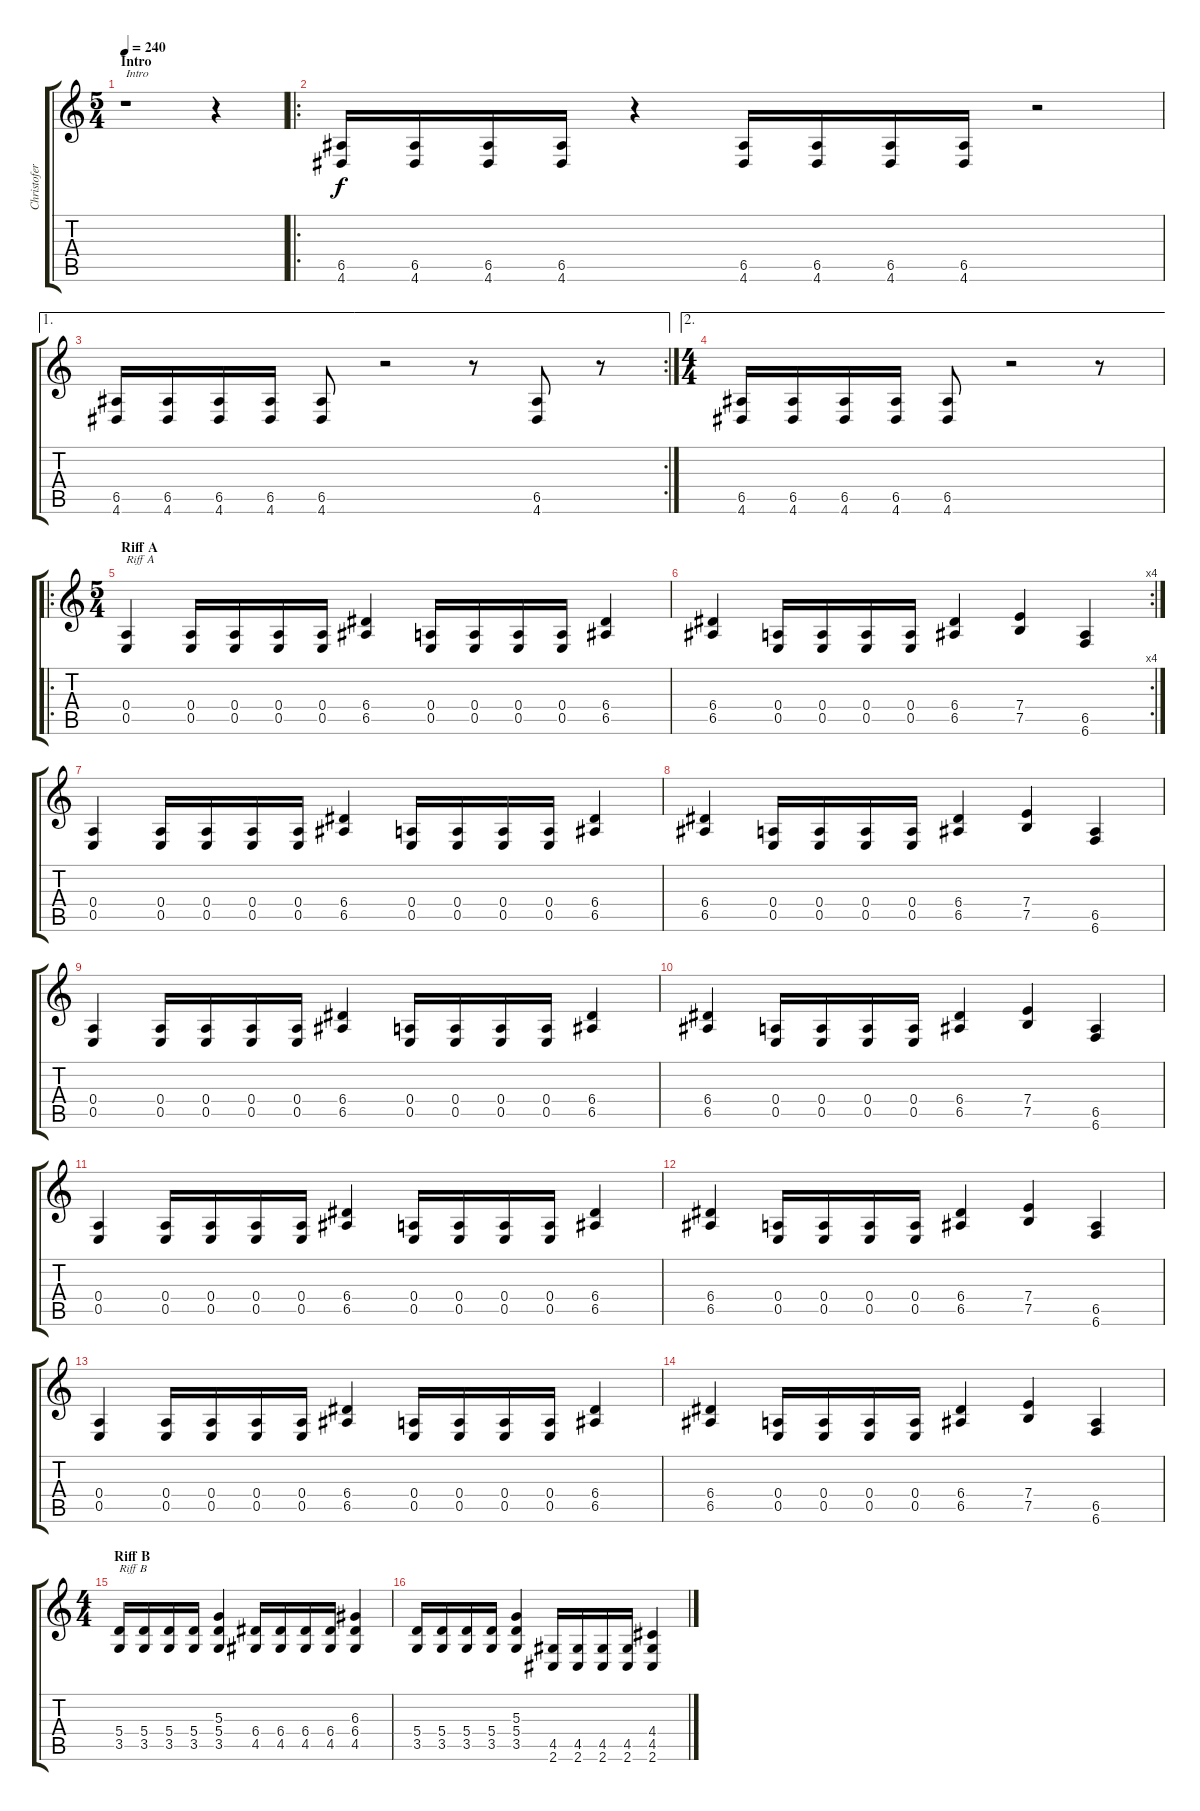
\track ("Christofer" "Christofer") {instrument distortionguitar}
\staff {score tabs}
\tuning (B3 Gb3 D3 A2 E2 B1) {hide}
\ts (5 4)
\section ("" "Intro")
\tempo 240
\clef g2
\ks c
r.1{txt "Intro" dy f instrument distortionguitar} r.4 |
\ro
(6.5 4.6).16 (6.5 4.6).16 (6.5 4.6).16 (6.5 4.6).16 r.4 (6.5 4.6).16 (6.5 4.6).16 (6.5 4.6).16 (6.5 4.6).16 r.2 |
\ae 1
\rc 2
(6.5 4.6).16 (6.5 4.6).16 (6.5 4.6).16 (6.5 4.6).16 (6.5 4.6).8 r.2 r.8 (6.5 4.6).8 r.8 |
\ae 2
\ts (4 4)
(6.5 4.6).16 (6.5 4.6).16 (6.5 4.6).16 (6.5 4.6).16 (6.5 4.6).8 r.2 r.8 |
\ro
\ts (5 4)
\section ("" "Riff A")
(0.4 0.5).4{txt "Riff A"} (0.4 0.5).16 (0.4 0.5).16 (0.4 0.5).16 (0.4 0.5).16 (6.4 6.5).4 (0.4 0.5).16 (0.4 0.5).16 (0.4 0.5).16 (0.4 0.5).16 (6.4 6.5).4 |
\rc 4
(6.4 6.5).4 (0.4 0.5).16 (0.4 0.5).16 (0.4 0.5).16 (0.4 0.5).16 (6.4 6.5).4 (7.4 7.5).4 (6.5 6.6).4 |
(0.4 0.5).4 (0.4 0.5).16 (0.4 0.5).16 (0.4 0.5).16 (0.4 0.5).16 (6.4 6.5).4 (0.4 0.5).16 (0.4 0.5).16 (0.4 0.5).16 (0.4 0.5).16 (6.4 6.5).4 |
(6.4 6.5).4 (0.4 0.5).16 (0.4 0.5).16 (0.4 0.5).16 (0.4 0.5).16 (6.4 6.5).4 (7.4 7.5).4 (6.5 6.6).4 |
(0.4 0.5).4 (0.4 0.5).16 (0.4 0.5).16 (0.4 0.5).16 (0.4 0.5).16 (6.4 6.5).4 (0.4 0.5).16 (0.4 0.5).16 (0.4 0.5).16 (0.4 0.5).16 (6.4 6.5).4 |
(6.4 6.5).4 (0.4 0.5).16 (0.4 0.5).16 (0.4 0.5).16 (0.4 0.5).16 (6.4 6.5).4 (7.4 7.5).4 (6.5 6.6).4 |
(0.4 0.5).4 (0.4 0.5).16 (0.4 0.5).16 (0.4 0.5).16 (0.4 0.5).16 (6.4 6.5).4 (0.4 0.5).16 (0.4 0.5).16 (0.4 0.5).16 (0.4 0.5).16 (6.4 6.5).4 |
(6.4 6.5).4 (0.4 0.5).16 (0.4 0.5).16 (0.4 0.5).16 (0.4 0.5).16 (6.4 6.5).4 (7.4 7.5).4 (6.5 6.6).4 |
(0.4 0.5).4 (0.4 0.5).16 (0.4 0.5).16 (0.4 0.5).16 (0.4 0.5).16 (6.4 6.5).4 (0.4 0.5).16 (0.4 0.5).16 (0.4 0.5).16 (0.4 0.5).16 (6.4 6.5).4 |
(6.4 6.5).4 (0.4 0.5).16 (0.4 0.5).16 (0.4 0.5).16 (0.4 0.5).16 (6.4 6.5).4 (7.4 7.5).4 (6.5 6.6).4 |
\ts (4 4)
\section ("" "Riff B")
(5.4 3.5).16{txt "Riff B"} (5.4 3.5).16 (5.4 3.5).16 (5.4 3.5).16 (5.3 5.4 3.5).4 (6.4 4.5).16 (6.4 4.5).16 (6.4 4.5).16 (6.4 4.5).16 (6.3 6.4 4.5).4 |
(5.4 3.5).16 (5.4 3.5).16 (5.4 3.5).16 (5.4 3.5).16 (5.3 5.4 3.5).4 (4.5 2.6).16 (4.5 2.6).16 (4.5 2.6).16 (4.5 2.6).16 (4.4 4.5 2.6).4
